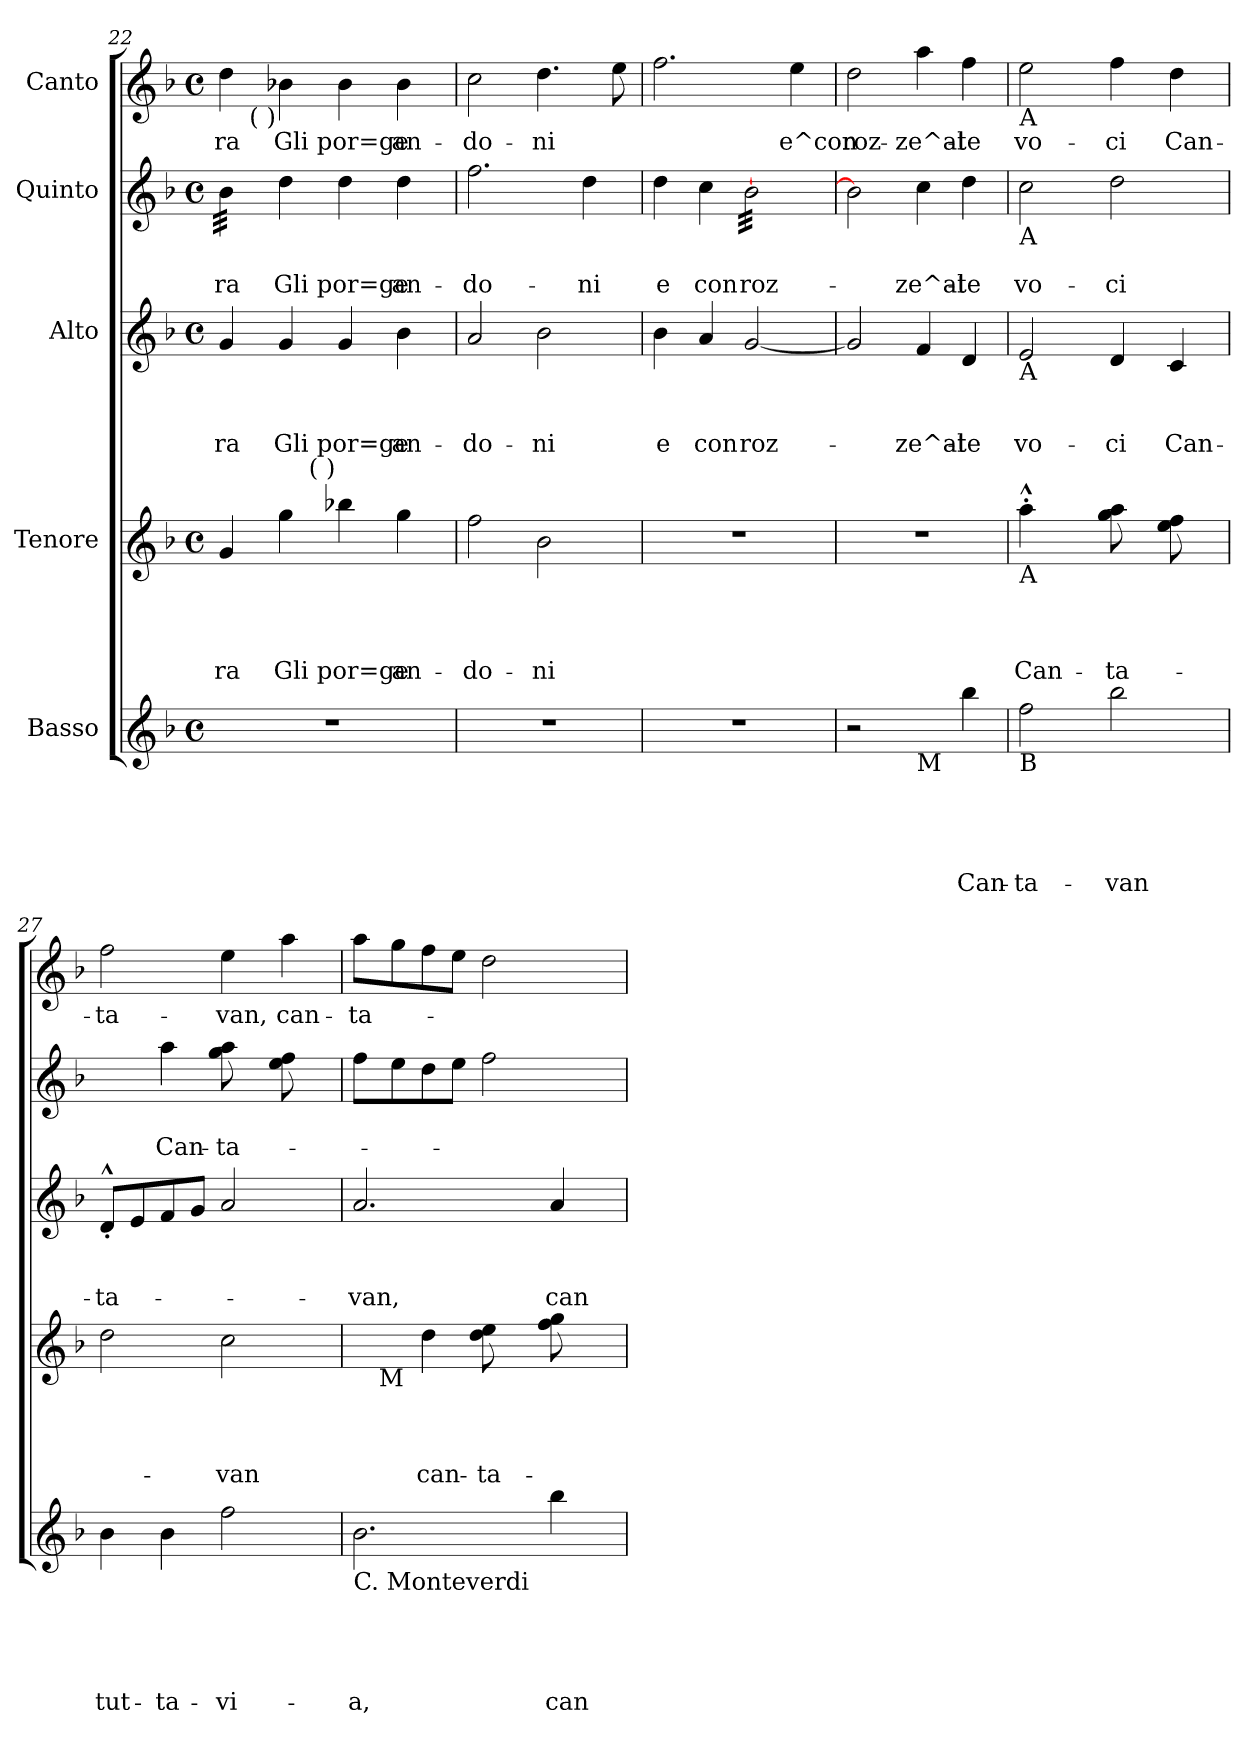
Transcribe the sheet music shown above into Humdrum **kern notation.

**kern	**text	**text	**text	**text	**text	**kern	**text	**text	**text	**text	**kern	**text	**text	**text	**kern	**text	**text	**kern	**text
*part5	*part5	*part5	*part5	*part5	*part5	*part4	*part4	*part4	*part4	*part4	*part3	*part3	*part3	*part3	*part2	*part2	*part2	*part1	*part1
*staff5	*staff5	*staff5	*staff5	*staff5	*staff5	*staff4	*staff4	*staff4	*staff4	*staff4	*staff3	*staff3	*staff3	*staff3	*staff2	*staff2	*staff2	*staff1	*staff1
*I"Basso	*	*	*	*	*	*I"Tenore	*	*	*	*	*I"Alto	*	*	*	*I"Quinto	*	*	*I"Canto	*
*clefG2	*	*	*	*	*	*clefG2	*	*	*	*	*clefG2	*	*	*	*clefG2	*	*	*clefG2	*
*k[b-]	*	*	*	*	*	*k[b-]	*	*	*	*	*k[b-]	*	*	*	*k[b-]	*	*	*k[b-]	*
*F:	*	*	*	*	*	*F:	*	*	*	*	*F:	*	*	*	*F:	*	*	*F:	*
*M4/4	*	*	*	*	*	*M4/4	*	*	*	*	*M4/4	*	*	*	*M4/4	*	*	*M4/4	*
*met(c)	*	*	*	*	*	*met(c)	*	*	*	*	*met(c)	*	*	*	*met(c)	*	*	*met(c)	*
=22	=22	=22	=22	=22	=22	=22	=22	=22	=22	=22	=22	=22	=22	=22	=22	=22	=22	=22	=22
!	!	!	!	!	!	!	!	!	!	!LO:LY:b	!	!	!	!LO:LY:b	!	!	!LO:LY:b	!	!LO:LY:b
*	*	*	*	*	*	*^	*	*	*	*	*	*	*	*	*	*	*	*^	*
*	*	*	*	*	*	*	*	*	*	*	*	*	*	*	*	*tremolo	*	*	*	*	*
1r	.	.	.	.	.	4g/	4.ryy	.	.	.	-ra	4g/	.	.	-ra	32b-\LLL	.	-ra	4dd\	8ryy	-ra
.	.	.	.	.	.	.	.	.	.	.	.	.	.	.	.	32b-\	.	.	.	.	.
.	.	.	.	.	.	.	.	.	.	.	.	.	.	.	.	32b-\	.	.	.	.	.
.	.	.	.	.	.	.	.	.	.	.	.	.	.	.	.	32b-\	.	.	.	.	.
!	!	!	!	!	!	!	!	!	!	!	!	!	!	!	!	!	!	!	!	!LO:TX:b:t=( )	!
.	.	.	.	.	.	.	.	.	.	.	.	.	.	.	.	32b-\	.	.	.	2..ryy	.
.	.	.	.	.	.	.	.	.	.	.	.	.	.	.	.	32b-\	.	.	.	.	.
.	.	.	.	.	.	.	.	.	.	.	.	.	.	.	.	32b-\	.	.	.	.	.
.	.	.	.	.	.	.	.	.	.	.	.	.	.	.	.	32b-\JJJ	.	.	.	.	.
*	*	*	*	*	*	*	*	*	*	*	*	*	*	*	*	*Xtremolo	*	*	*	*	*
!	!	!	!	!	!	!	!	!	!	!	!LO:LY:b	!	!	!	!LO:LY:b	!	!	!LO:LY:b	!	!	!LO:LY:b
.	.	.	.	.	.	4gg\	.	.	.	.	Gli	4g/	.	.	Gli	4dd\	.	Gli	4b-X\	.	Gli
!	!	!	!	!	!	!	!LO:TX:a:t=( )	!	!	!	!	!	!	!	!	!	!	!	!	!	!
.	.	.	.	.	.	.	2ryy	.	.	.	.	.	.	.	.	.	.	.	.	.	.
!	!	!	!	!	!	!	!	!	!	!	!LO:LY:b	!	!	!	!LO:LY:b	!	!	!LO:LY:b	!	!	!LO:LY:b
.	.	.	.	.	.	4bb-X\	.	.	.	.	por=ge	4g/	.	.	por=ge	4dd\	.	por=ge	4b-\	.	por=ge
!	!	!	!	!	!	!	!	!	!	!	!LO:LY:b	!	!	!	!LO:LY:b	!	!	!LO:LY:b	!	!	!LO:LY:b
.	.	.	.	.	.	4gg\	.	.	.	.	an-	4b-\	.	.	an-	4dd\	.	an-	4b-\	.	an-
.	.	.	.	.	.	.	8ryy	.	.	.	.	.	.	.	.	.	.	.	.	.	.
=23	=23	=23	=23	=23	=23	=23	=23	=23	=23	=23	=23	=23	=23	=23	=23	=23	=23	=23	=23	=23	=23
!	!	!	!	!	!	!	!	!	!	!	!LO:LY:b	!	!	!	!LO:LY:b	!	!	!LO:LY:b	!	!	!LO:LY:b
*	*	*	*	*	*	*v	*v	*	*	*	*	*	*	*	*	*	*	*	*v	*v	*
1r	.	.	.	.	.	2ff\	.	.	.	-do-	2a/	.	.	-do-	2.ff\	.	-do-	2cc\	-do-
!	!	!	!	!	!	!	!	!	!	!LO:LY:b	!	!	!	!LO:LY:b	!	!	!	!	!LO:LY:b
.	.	.	.	.	.	2b-\	.	.	.	-ni	2b-\	.	.	-ni	.	.	.	4.dd\	-ni
!	!	!	!	!	!	!	!	!	!	!	!	!	!	!	!	!	!LO:LY:b	!	!
.	.	.	.	.	.	.	.	.	.	.	.	.	.	.	4dd\	.	-ni	.	.
.	.	.	.	.	.	.	.	.	.	.	.	.	.	.	.	.	.	8ee\	.
=24	=24	=24	=24	=24	=24	=24	=24	=24	=24	=24	=24	=24	=24	=24	=24	=24	=24	=24	=24
!	!	!	!	!	!	!	!	!	!	!	!	!	!	!LO:LY:b	!	!	!LO:LY:b	!	!
1r	.	.	.	.	.	1r	.	.	.	.	4b-\	.	.	e	4dd\	.	e	2.ff\	.
!	!	!	!	!	!	!	!	!	!	!	!	!	!	!LO:LY:b	!	!	!LO:LY:b	!	!
.	.	.	.	.	.	.	.	.	.	.	4a/	.	.	con	4cc\	.	con	.	.
!	!	!	!	!	!	!	!	!	!	!	!	!	!	!LO:LY:b	!	!	!LO:LY:b	!	!
*	*	*	*	*	*	*	*	*	*	*	*	*	*	*	*tremolo	*	*	*	*
.	.	.	.	.	.	.	.	.	.	.	[<2g/	.	.	roz-	[>32b-\LLL	.	roz-	.	.
.	.	.	.	.	.	.	.	.	.	.	.	.	.	.	32b-\	.	.	.	.
.	.	.	.	.	.	.	.	.	.	.	.	.	.	.	32b-\	.	.	.	.
.	.	.	.	.	.	.	.	.	.	.	.	.	.	.	32b-\	.	.	.	.
.	.	.	.	.	.	.	.	.	.	.	.	.	.	.	32b-\	.	.	.	.
.	.	.	.	.	.	.	.	.	.	.	.	.	.	.	32b-\	.	.	.	.
.	.	.	.	.	.	.	.	.	.	.	.	.	.	.	32b-\	.	.	.	.
.	.	.	.	.	.	.	.	.	.	.	.	.	.	.	32b-\	.	.	.	.
!	!	!	!	!	!	!	!	!	!	!	!	!	!	!	!	!	!	!	!LO:LY:b
.	.	.	.	.	.	.	.	.	.	.	.	.	.	.	32b-\	.	.	4ee\	e^con
.	.	.	.	.	.	.	.	.	.	.	.	.	.	.	32b-\	.	.	.	.
.	.	.	.	.	.	.	.	.	.	.	.	.	.	.	32b-\	.	.	.	.
.	.	.	.	.	.	.	.	.	.	.	.	.	.	.	32b-\	.	.	.	.
.	.	.	.	.	.	.	.	.	.	.	.	.	.	.	32b-\	.	.	.	.
.	.	.	.	.	.	.	.	.	.	.	.	.	.	.	32b-\	.	.	.	.
.	.	.	.	.	.	.	.	.	.	.	.	.	.	.	32b-\	.	.	.	.
.	.	.	.	.	.	.	.	.	.	.	.	.	.	.	32b-\JJJ	.	.	.	.
*	*	*	*	*	*	*	*	*	*	*	*	*	*	*	*Xtremolo	*	*	*	*
=25	=25	=25	=25	=25	=25	=25	=25	=25	=25	=25	=25	=25	=25	=25	=25	=25	=25	=25	=25
!	!	!	!	!	!	!	!	!	!	!	!	!	!	!	!	!	!	!	!LO:LY:b
2r	.	.	.	.	.	1r	.	.	.	.	2g/]	.	.	.	2b-\]	.	.	2dd\	roz-
!LO:TX:b:t=M	!	!	!	!	!	!	!	!	!	!	!	!	!	!	!	!	!	!	!
!	!	!	!	!	!	!	!	!	!	!	!	!	!	!LO:LY:b	!	!	!LO:LY:b	!	!LO:LY:b
4ryy	.	.	.	.	.	.	.	.	.	.	4f/	.	.	-ze^al-	4cc\	.	-ze^al-	4aa\	-ze^al-
!	!	!	!	!	!LO:LY:b	!	!	!	!	!	!	!	!	!LO:LY:b	!	!	!LO:LY:b	!	!LO:LY:b
4bb-\	.	.	.	.	Can-	.	.	.	.	.	4d/	.	.	-te	4dd\	.	-te	4ff\	-te
!!LO:PB:g=z
=26	=26	=26	=26	=26	=26	=26	=26	=26	=26	=26	=26	=26	=26	=26	=26	=26	=26	=26	=26
!	!	!	!	!	!	!	!	!	!	!	!	!	!	!	!	!	!	!LO:TX:b:t=A	!
!	!	!	!	!	!	!	!	!	!	!	!	!	!	!	!LO:TX:b:t=A	!	!	!	!
!	!	!	!	!	!	!	!	!	!	!	!LO:TX:b:t=A	!	!	!	!	!	!	!	!
!	!	!	!	!	!	!LO:TX:b:t=A	!	!	!	!	!	!	!	!	!	!	!	!	!
!LO:TX:b:t=B	!	!	!	!	!	!	!	!	!	!	!	!	!	!	!	!	!	!	!
!	!	!	!	!	!LO:LY:b	!	!	!	!	!LO:LY:b	!	!	!	!LO:LY:b	!	!	!LO:LY:b	!	!LO:LY:b
2ff\	.	.	.	.	-ta-	4aa^^>'>\	.	.	.	Can-	2e/	.	.	vo-	2cc\	.	vo-	2ee\	vo-
.	.	.	.	.	.	4ryy	.	.	.	.	.	.	.	.	.	.	.	.	.
!	!	!	!	!	!LO:LY:b	!	!	!	!	!LO:LY:b	!	!	!	!LO:LY:b	!	!	!LO:LY:b	!	!LO:LY:b
2bb-\	.	.	.	.	-van	8gg\ 8aa\	.	.	.	-ta-	4d/	.	.	-ci	2dd\	.	-ci	4ff\	-ci
.	.	.	.	.	.	8ryy	.	.	.	.	.	.	.	.	.	.	.	.	.
!	!	!	!	!	!	!	!	!	!	!	!	!	!	!LO:LY:b	!	!	!	!	!LO:LY:b
.	.	.	.	.	.	8ee\ 8ff\	.	.	.	.	4c/	.	.	Can-	.	.	.	4dd\	Can-
.	.	.	.	.	.	8ryy	.	.	.	.	.	.	.	.	.	.	.	.	.
=27	=27	=27	=27	=27	=27	=27	=27	=27	=27	=27	=27	=27	=27	=27	=27	=27	=27	=27	=27
!	!	!	!	!	!LO:LY:b	!	!	!	!	!	!	!	!	!LO:LY:b	!	!	!	!	!LO:LY:b
4b-\	.	.	.	.	tut-	2dd\	.	.	.	.	8d^^<'</L	.	.	-ta-	4ryy	.	.	2ff\	-ta-
.	.	.	.	.	.	.	.	.	.	.	8e/	.	.	.	.	.	.	.	.
!	!	!	!	!	!LO:LY:b	!	!	!	!	!	!	!	!	!	!	!	!LO:LY:b	!	!
4b-\	.	.	.	.	-ta-	.	.	.	.	.	8f/	.	.	.	4aa\	.	Can-	.	.
.	.	.	.	.	.	.	.	.	.	.	8g/J	.	.	.	.	.	.	.	.
!	!	!	!	!	!LO:LY:b	!	!	!	!	!LO:LY:b	!	!	!	!	!	!	!LO:LY:b	!	!LO:LY:b
2ff\	.	.	.	.	-vi-	2cc\	.	.	.	-van	2a/	.	.	.	8gg\ 8aa\	.	-ta-	4ee\	-van,
.	.	.	.	.	.	.	.	.	.	.	.	.	.	.	8ryy	.	.	.	.
!	!	!	!	!	!	!	!	!	!	!	!	!	!	!	!	!	!	!	!LO:LY:b
.	.	.	.	.	.	.	.	.	.	.	.	.	.	.	8ee\ 8ff\	.	.	4aa\	can-
.	.	.	.	.	.	.	.	.	.	.	.	.	.	.	8ryy	.	.	.	.
=28	=28	=28	=28	=28	=28	=28	=28	=28	=28	=28	=28	=28	=28	=28	=28	=28	=28	=28	=28
!LO:TX:b:t=C. Monteverdi	!	!	!	!	!	!	!	!	!	!	!	!	!	!	!	!	!	!	!
!	!	!	!	!	!LO:LY:b	!	!	!	!	!	!	!	!	!LO:LY:b	!	!	!	!	!LO:LY:b
*	*	*	*	*	*	*^	*	*	*	*	*	*	*	*	*	*	*	*	*
2.b-\	.	.	.	.	-a,	4ryy	16.ryy	.	.	.	.	2.a/	.	.	-van,	8ff\L	.	.	8aa\L	-ta-
!	!	!	!	!	!	!	!LO:TX:b:t=M	!	!	!	!	!	!	!	!	!	!	!	!	!
.	.	.	.	.	.	.	2ryy	.	.	.	.	.	.	.	.	.	.	.	.	.
.	.	.	.	.	.	.	.	.	.	.	.	.	.	.	.	8ee\	.	.	8gg\	.
!	!	!	!	!	!	!	!	!	!	!	!LO:LY:b	!	!	!	!	!	!	!	!	!
.	.	.	.	.	.	4dd\	.	.	.	.	can-	.	.	.	.	8dd\	.	.	8ff\	.
.	.	.	.	.	.	.	.	.	.	.	.	.	.	.	.	8ee\J	.	.	8ee\J	.
!	!	!	!	!	!	!	!	!	!	!	!LO:LY:b	!	!	!	!	!	!	!	!	!
.	.	.	.	.	.	8dd\ 8ee\	.	.	.	.	-ta-	.	.	.	.	2ff\	.	.	2dd\	.
.	.	.	.	.	.	.	4ryy	.	.	.	.	.	.	.	.	.	.	.	.	.
.	.	.	.	.	.	8ryy	.	.	.	.	.	.	.	.	.	.	.	.	.	.
!	!	!	!	!	!LO:LY:b	!	!	!	!	!	!	!	!	!	!LO:LY:b	!	!	!	!	!
4bb-\	.	.	.	.	can-	8ff\ 8gg\	.	.	.	.	.	4a/	.	.	can-	.	.	.	.	.
.	.	.	.	.	.	.	8ryy	.	.	.	.	.	.	.	.	.	.	.	.	.
.	.	.	.	.	.	8ryy	.	.	.	.	.	.	.	.	.	.	.	.	.	.
.	.	.	.	.	.	.	32ryy	.	.	.	.	.	.	.	.	.	.	.	.	.
*	*	*	*	*	*	*v	*v	*	*	*	*	*	*	*	*	*	*	*	*	*
=	=	=	=	=	=	=	=	=	=	=	=	=	=	=	=	=	=	=	=
*-	*-	*-	*-	*-	*-	*-	*-	*-	*-	*-	*-	*-	*-	*-	*-	*-	*-	*-	*-
